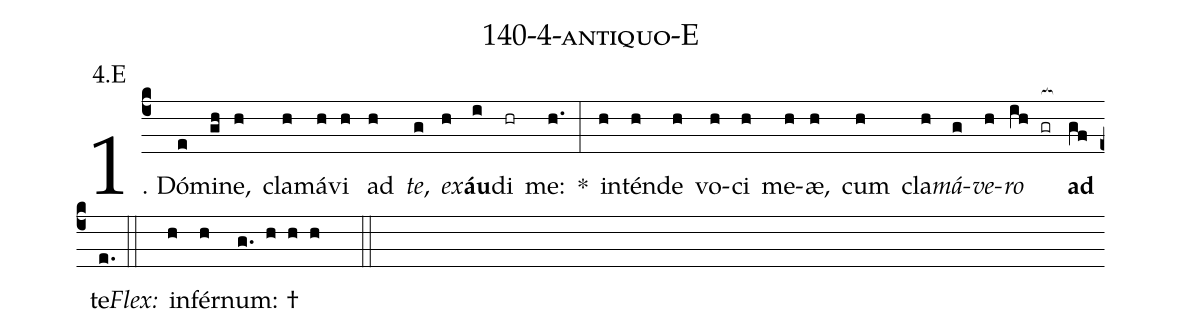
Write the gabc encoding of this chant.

name: 140-4-antiquo-E;
annotation: 4.E;
%%
(c4)1. Dó(e)mi(gh)ne,(h) cla(h)má(h)vi(h) ad(h) <i>te</i>,(g) <i>ex</i>(h)<b>áu</b>(i)di(hr) me:(h.) *(:) in(h)tén(h)de(h) vo(h)ci(h) me(h)æ,(h) cum(h) cla(h)<i>má</i>(g)<i>ve</i>(h)<i>ro</i>(ih gr[ocb:1{]) <b>ad</b>(gf[ocb:0}]) te.(e.) (::)
<i>Flex:</i>()  in(h)fér(h)num: †(g. h h h  ::)
